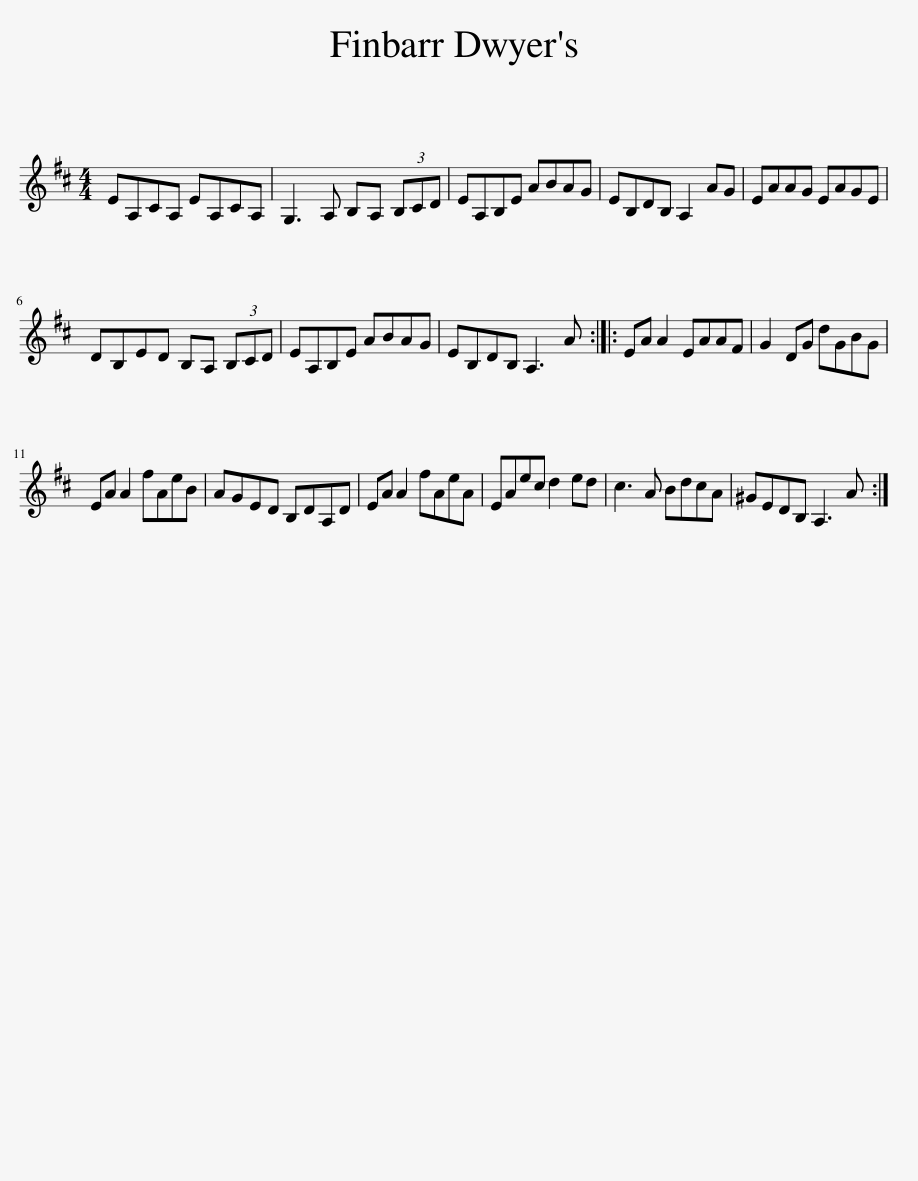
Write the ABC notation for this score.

X:1
L:1/8
M:4/4
I:linebreak $
K:D
V:1 treble
V:1
 EA,CA, EA,CA, | G,3 A, B,A, (3B,CD | EA,B,E ABAG | EB,DB, A,2 AG | EAAG EAGE |$ %5
 DB,ED B,A, (3B,CD | EA,B,E ABAG | EB,DB, A,3 A :: EA A2 EAAF | G2 DG dGBG |$ %10
 EA A2 fAeB | AGED B,DA,D | EA A2 fAeA | EAec d2 ed | c3 A BdcA | %15
 ^GEDB, A,3 A :| %16
